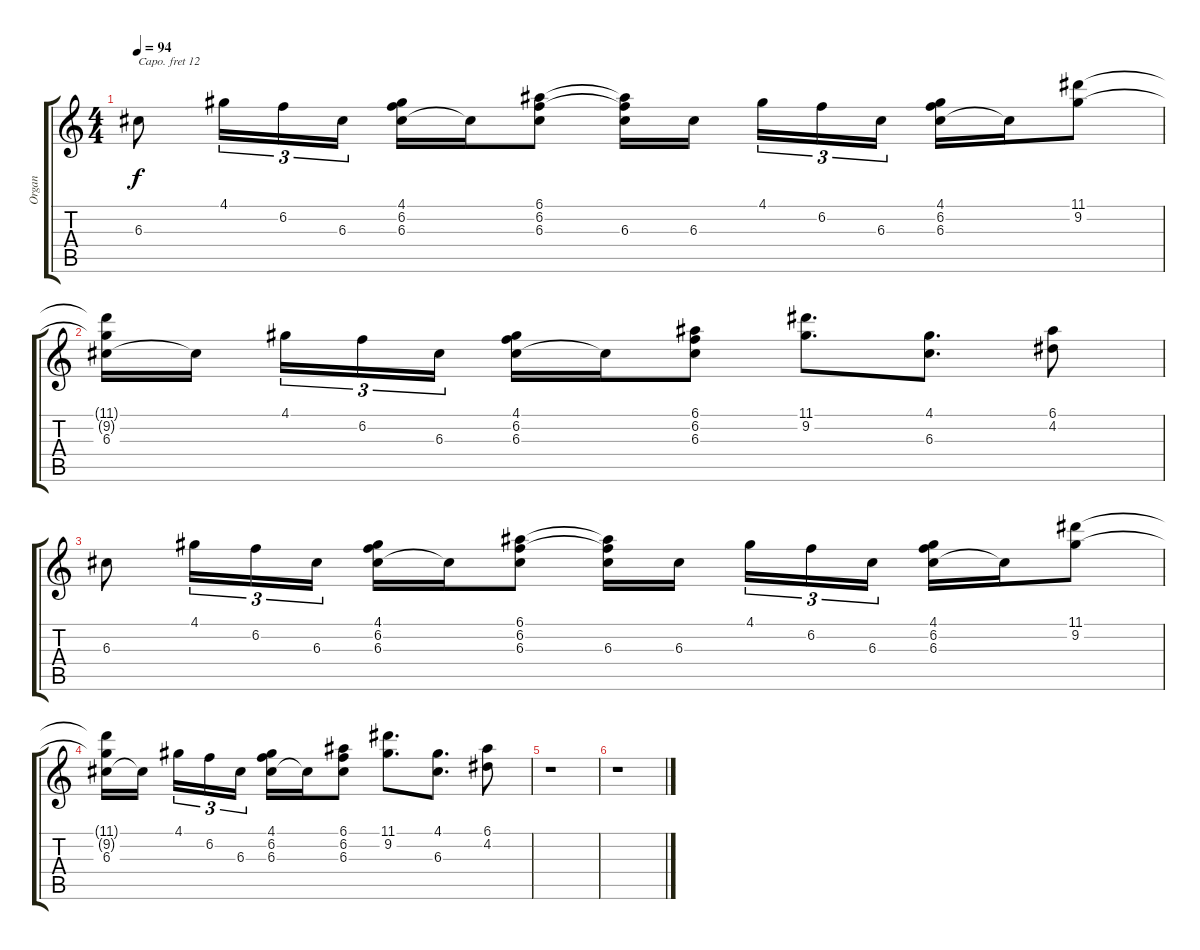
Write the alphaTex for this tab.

\track ("Organ" "Organ") {instrument drawbarorgan}
\staff {score tabs}
\capo 12
\tuning (E4 B3 G3 D3 A2 E2) {hide}
\ts (4 4)
\tempo 94
\clef g2
\ks c
6.3.8{dy f} 4.1.16{tu (3 2)} 6.2.16{tu (3 2)} 6.3.16{tu (3 2)} (4.1 6.2 6.3).16 6.3{t}.16 (6.1 6.2 6.3).8 (6.1{t} 6.2{t} 6.3).16 6.3.16 4.1.16{tu (3 2)} 6.2.16{tu (3 2)} 6.3.16{tu (3 2)} (4.1 6.2 6.3).16 6.3{t}.16 (11.1 9.2).8 |
(11.1{t} 9.2{t} 6.3).16 6.3{t}.16 4.1.16{tu (3 2)} 6.2.16{tu (3 2)} 6.3.16{tu (3 2)} (4.1 6.2 6.3).16 6.3{t}.16 (6.1 6.2 6.3).8 (11.1 9.2).8{d} (4.1 6.3).8{d} (6.1 4.2).8 |
6.3.8 4.1.16{tu (3 2)} 6.2.16{tu (3 2)} 6.3.16{tu (3 2)} (4.1 6.2 6.3).16 6.3{t}.16 (6.1 6.2 6.3).8 (6.1{t} 6.2{t} 6.3).16 6.3.16 4.1.16{tu (3 2)} 6.2.16{tu (3 2)} 6.3.16{tu (3 2)} (4.1 6.2 6.3).16 6.3{t}.16 (11.1 9.2).8 |
(11.1{t} 9.2{t} 6.3).16 6.3{t}.16 4.1.16{tu (3 2)} 6.2.16{tu (3 2)} 6.3.16{tu (3 2)} (4.1 6.2 6.3).16 6.3{t}.16 (6.1 6.2 6.3).8 (11.1 9.2).8{d} (4.1 6.3).8{d} (6.1 4.2).8 |
r.1 |
r.1
